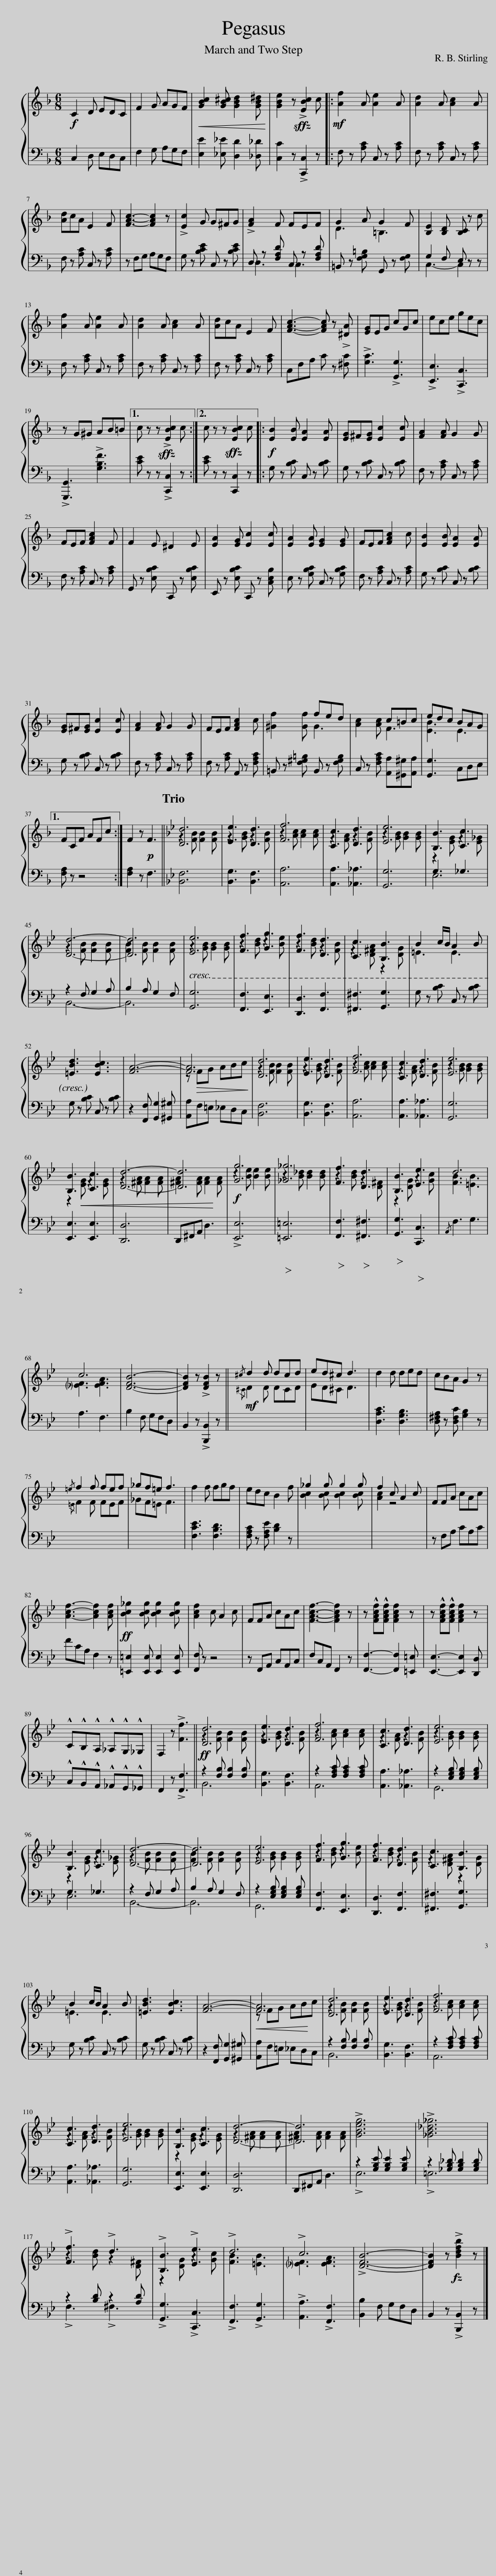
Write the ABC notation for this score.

X:1
%%score { ( 1 4 ) | ( 2 3 ) }
L:1/8
Q:3/8=120
M:6/8
I:linebreak $
K:F
V:1 treble
V:4 treble
V:2 bass
V:3 bass
V:1
!f! C2 D EDC | F2 G AGF |!<(! [GBc]2 [GB^c] [GBd]2 [GB^d]!<)! | [GBe]2 z !>![EBc]2 c |:!mf! [Af]2 A [Ae]2 A | %5
 [Ad]2 A [Ac]2 A |$ [Ad]cA E2 F | [FAc]3- [FAc]2 z | !>![Ec]2 G G^FG | !>![FA]2 F FEF | %10
 G2 A G2 F | [B,E]2 [B,D] [B,C] z c |$ [Af]2 A [Ae]2 A | [Ad]2 A [Ac]2 A | [Ad]cA E2 F | %15
 [FAc]3- [FAc] z !>![^DA] | [EG]EG cGc | ece gec |$ z G^G AB=B |1 c z z !>![EBc]2 c :|2 %20
 c z z [EBc]2 c |:!f! [EB]2 [EB] [EA]2 [EA] | [EG]^F[EG] [Ec]2 [Ec] | [FA]2 [FA] G2 G |$ FEF [FAc]2 F | %25
 F2 E ^D2 E | [EA]2 [EG] [Ec]2 [Ec] | [EA]2 [EA] [EG]2 [EG] | FEF [FAc]2 c | [EB]2 [EB] [EA]2 [EA] |$ %30
 [EG]^F[EG] [Ec]2 [Ec] | [FA]2 [FA] G2 G | FEF [FAc]2 c | [^Gf]2 [Gf] fed | [Ac]2 [Ac] c=Bc | %35
 edc BAG |1$ FCF AFc :| F2 z!p! F3 ||[K:Bb] [Dd]6 | [Ee]3 [Dd]3 | %40
 [Ff]6 | [Cc]3 [Dd]3 | [Ee]6 | [B,B]3 [Cc]3 |$ [Dd]6- | %45
 [Dd]6 | [Ee]6 | [Ff]3 [Gg]3 | [Ff]3 [Dd]3 | [Cc]3 [B,B]3 | %50
 B2 c/B/ A2 B |$ [=EBd]3!mp! [EBc]3 | [FA]6- | [FA]6 |!p! [Dd]6 | %55
 [Ee]3 [Dd]3 | [Ff]6 | [Cc]3 [Dd]3 | [Ee]6 |$ [B,B]3 [Cc]3 | %60
 [Dd]6- | [Dd]6 |!f! [Gg]6 | [_G_g]6 | [Ff]3 [Dd]3 | %65
 [B,B]3 [Ee]3 | d6 |$ c6 | [DFB]6- | [DFB]2 z !>![DFB]2 z || %70
!mf!{/^c} d2 d dcd | ed^c d3 | d2 d ded | cBA G2 z |${/=e} f2 f fef | %75
 _gf=e f3 | f2 f fgf | edc B2 f | _g2 g g2 g | f2 c A2 c | %80
 FFA cAc |$ [Acf]3- [Acf]2 [Acf] |!ff! [Bc_g]2 [Bcg] [Bcg]2 [Bcg] | [Acf]2 c A2 c | FFA cAc | %85
 [FAcf]3- [FAcf]2 z | z !^![FAcf]!^![FAcf] [FAcf]2 z | z !^![FAcf]!^![FAcf] [FAcf]2 z |$ !^!C!^!B,!^!A, !^!_A,!^!G,!^!_G, | F,2 z !>![Ff]3 || %90
!ff! [Dd]6 | [Ee]3 [Dd]3 | [Ff]6 | [Cc]3 [Dd]3 | [Ee]6 |$ %95
 [B,B]3 [Cc]3 | [Dd]6- | [Dd]6 | [Ee]6 | [Ff]3 [Gg]3 | %100
 [Ff]3 [Dd]3 | [Cc]3 [B,B]3 |$ B2 c/B/ A2 B | [=EBd]3 [EBc]3 | [FA]6- | %105
!<(! [FA]6!<)! |!fff! [Dd]6 | [Ee]3 [Dd]3 | [Ff]6 |$ [Cc]3 [Dd]3 | %110
 [Ee]6 | [B,B]3 [Cc]3 | [Dd]6- | [Dd]6 | !>![GBeg]6 | %115
 !>![_GB_d_g]6 |$ !>![Ff]3 !>!d3 | !>![B,B]3 !>![Ee]3 | !>!d6 | !>!c6 | %120
 !>![DFB]6- | [DFB]2 z !>![Bdfb]2 z |] %122
V:2
 C,2 D, E,D,C, | F,2 G, A,G,F, | [E,E]2 [_E,_E] [D,D]2 [_D,_D] | [C,C]2 z !>![C,,C,]2 z |: F, z [A,C] C, z [A,C] | %5
 F, z [A,C] C, z [A,C] |$ F, z [A,C] C, z [A,C] | z F,G, A,G,F, | G, z [B,CE] C, z [B,CE] | D, z [F,A,D] C, z [F,A,D] | %10
 =B,, z [F,G,=B,] G,, z [F,G,] | G,2 F, E, z z |$ F, z [A,C] C, z [A,C] | F, z [A,C] C, z [A,C] | F, z [A,C] C, z [A,C] | %15
 C,F,A, C z [^F,C] | !>![G,C]3 !>![G,,G,]3 | !>![E,,E,]3 !>![C,,C,]3 |$ !>![G,,,G,,]3 !>![G,B,F]3 |1 [CE] z z !>![C,,C,]2 z :|2 %20
 [CE] z z [C,,C,]2 z |: G, z [B,C] C, z [B,C] | G, z [B,C] C, z [B,C] | F, z [A,C] C, z [A,C] |$ F, z [A,C] C, z [A,C] | %25
 G,, z [E,B,C] C,, z [E,B,C] | E,, z [E,B,C] C,, z [C,E,B,] | E, z [G,B,C] C, z [G,B,C] | F, z [A,C] C, z [A,C] | G, z [B,C] C, z [B,C] |$ %30
 G, z [B,C] C, z [B,C] | F, z [A,C] C, z [A,C] | F, z [A,C] A,, z [F,A,C] | =B,, z [F,^G,=B,] B,, z [F,G,B,] | C, z [F,A,C] [A,,A,][^G,,^G,][A,,A,] | %35
 [G,,G,]3 C,D,E, |1$ [F,A,] z z4 :| [F,A,]2 z F,3 ||[K:Bb] [B,,F,]6 | [B,,G,]3 [B,,F,]3 | %40
 [A,,A,]6 | [A,,A,]3 [_A,,_A,]3 | [G,,G,]6 | G,3 _G,3 |$ z2 F, G,2 A, | %45
 B,2 A, G,2 F, | [G,,G,]6 | [F,,F,]3 [E,,E,]3 | [D,,D,]3 [F,,F,]3 | [^F,,^F,]3 [G,,G,]3 | %50
 G, z [B,C] C, z [B,C] |$ G, z [B,C] C, z [B,C] | z2 [F,,F,] [G,,G,]2 [^G,,^G,] | [A,,A,]F,=E, _E,D,C, | [B,,F,]6 | %55
 [B,,G,]3 [B,,F,]3 | [A,,A,]6 | [A,,A,]3 [_A,,_A,]3 | [G,,G,]6 |$ [E,,E,]3 [E,,E,]3 | %60
 [D,,D,]6 | D,,^F,,A,, D,3 | !>![E,,E,]6 | [=E,,=E,]6 | [F,,F,]3 [^F,,^F,]3 | %65
 [G,,G,]3 [C,,C,]3 |{/A,,} F,3 G,3 |$ A,3 F,3 | B,2 F, G,F,D, | B,,2 z !>![B,,,B,,]2 z || %70
 x6 | x6 | [D,A,C]3 [D,G,B,]3 | [D,^F,A,] z [D,F,C] [G,B,]2 z |$ x6 | %75
 x6 | [F,CE]3 [F,B,D]3 | [F,A,C] z [F,A,E] [B,D]2 z | x6 | x6 | %80
 z F,A, CA,C |$ FCA, F,2 z | [=E,,=E,]2 [E,,E,] [E,,E,]2 [E,,E,] | [F,,F,] z z4 | z F,,A,, C,A,,C, | %85
 F,C,A,, F,,2 z | [F,,F,]3- [F,,F,]2 [=E,,=E,] | [E,,E,]3- [E,,E,]2 [D,,D,] |$ !^!C,!^!B,,!^!A,, !^!_A,,!^!G,,!^!_G,, | F,,2 z !>![F,,F,]3 || %90
 z2 [F,B,] [F,B,]2 [F,B,] | [B,,G,]3 [B,,F,]3 | z2 [F,A,C] [F,A,C]2 [F,A,C] | [A,,A,]3 [_A,,_A,]3 | z2 [E,G,B,] [E,G,B,]2 [E,G,B,] |$ %95
 G,3 _G,3 | z2 F, G,2 A, | B,2 A, G,2 F, | z2 [E,G,B,] [E,G,B,]2 [E,G,B,] | [F,,F,]3 [E,,E,]3 | %100
 [D,,D,]3 [F,,F,]3 | [^F,,^F,]3 [G,,G,]3 |$ G, z [B,C] C, z [B,C] | G, z [B,C] C, z [B,C] | z2 [F,,F,] [G,,G,]2 [^G,,^G,] | %105
 [A,,A,]F,=E, _E,D,C, | z2 [F,B,] [F,B,]2 [F,B,] | [B,,G,]3 [B,,F,]3 | z2 [F,A,C] [F,A,C]2 [F,A,C] |$ [A,,A,]3 [_A,,_A,]3 | %110
 [G,,G,]6 | [E,,E,]3 [E,,E,]3 | [D,,D,]6 | D,,^F,,A,, D,3 | z2 [G,B,E] [G,B,E]2 [G,B,E] | %115
 z2 [_G,B,_D] [G,B,D]2 [G,B,D] |$ z2 [B,D] z2 [A,D] | !>![G,,G,]3 !>![C,,C,]3 | !>![F,,F,]3 !>![G,,G,]3 | !>![A,,A,]3 !>![F,,F,]3 | %120
 [B,,B,]2 F, G,F,D, | B,,2 z !>![B,,,B,,]2 z |] %122
V:3
 x6 | x6 | x6 | x6 |: x6 | %5
 x6 |$ x6 | x6 | x6 | D,3 C,3 | %10
 x6 | C,3- C,2 x |$ x6 | x6 | x6 | %15
 x6 | x6 | x6 |$ x6 |1 x6 :|2 %20
 x6 |: x6 | x6 | x6 |$ x6 | %25
 x6 | x6 | x6 | x6 | x6 |$ %30
 x6 | x6 | x6 | x6 | x6 | %35
 x6 |1$ x6 :| x6 ||[K:Bb] x6 | x6 | %40
 x6 | x6 | x6 | E,6 |$ B,,6- | %45
 B,,6 | x6 | x6 | x6 | x6 | %50
 x6 |$ x6 | x6 | x6 | x6 | %55
 x6 | x6 | x6 | x6 |$ x6 | %60
 x6 | x6 | x6 | x6 | x6 | %65
 x6 | x6 |$ x6 | x6 | x6 || %70
 x6 | x6 | x6 | x6 |$ x6 | %75
 x6 | x6 | x6 | x6 | x6 | %80
 x6 |$ x6 | x6 | x6 | x6 | %85
 x6 | x6 | x6 |$ x6 | x6 || %90
 B,,6 | x6 | A,,6 | x6 | G,,6 |$ %95
 E,6 | B,,6- | B,,6 | G,,6 | x6 | %100
 x6 | x6 |$ x6 | x6 | x6 | %105
 x6 | B,,6 | x6 | A,,6 |$ x6 | %110
 x6 | x6 | x6 | x6 | !>!E,6 | %115
 !>!=E,6 |$ !>!F,3 !>!^F,3 | x6 | x6 | x6 | %120
 x6 | x6 |] %122
V:4
 x6 | x6 | x6 | x6 |: x6 | %5
 x6 |$ x6 | x6 | x6 | x6 | %10
 D3 =B,3 | x6 |$ x6 | x6 | x6 | %15
 x6 | x6 | x6 |$ x6 |1 x6 :|2 %20
 x6 |: x6 | x6 | x6 |$ x6 | %25
 x6 | x6 | x6 | x6 | x6 |$ %30
 x6 | x6 | x6 | x3 ^G3 | x3 F3 | %35
 [EB]3 E3 |1$ x6 :| x6 ||[K:Bb] z2 [FB] [FB]2 [FB] | z2 [GB] z2 [FB] | %40
 z2 [Ac] [Ac]2 [Ac] | z2 [FA] z2 [FB] | z2 [GB] [GB]2 [GB] | z2 [EG] z2 [E_G] |$ z2 [FB] [FB]2 [FB] | %45
 [FB]2 [FB] [FB]2 [FB] | z2 [GB] [GB]2 [GB] | z2 [Bd] z2 [Be] | z2 [Bd] z2 [FB] | z2 [D^FA] z2 [DG] | %50
 =E3 E3 |$ x6 | x6 | z!>(! FG ABc!>)! | z2 [FB] [FB]2 [FB] | %55
 z2 [GB] z2 [FB] | z2 [Ac] [Ac]2 [Ac] | z2 [FA] z2 [FB] | z2 [GB] [GB]2 [GB] |$ z2!<(! [EG] z2 [EG] | %60
 z2 [^FA] [FA]2 [FA] | [^FA]2 [FA] [FA]2!<)! [FA] | z2 [Be] [Be]2 [Be] | z2 [B_d] [Bd]2 [Bd] | z2 [Bd] z2 [D^F] | %65
 z2 [DG] z2 [Gc] | [FB]3 [=EB]3 |$ [!courtesy!_EF]3 [EFA]3 | x6 | x6 || %70
{/^C} D2 D DCD | ED^C D3 | x6 | x6 |${/=E} F2 F FEF | %75
 _GF=E F3 | x6 | x6 | [Bc]2 [Bc] [Bc]2 [Bc] | [Ac]2 z4 | %80
 x6 |$ x6 | x6 | x6 | x6 | %85
 x6 | x6 | x6 |$ x6 | x6 || %90
 z2 [FB] [FB]2 [FB] | z2 [GB] z2 [FB] | z2 [Ac] [Ac]2 [Ac] | z2 [FA] z2 [FB] | z2 [GB] [GB]2 [GB] |$ %95
 z2 [EG] z2 [E_G] | z2 [FB] [FB]2 [FB] | [FB]2 [FB] [FB]2 [FB] | z2 [GB] [GB]2 [GB] | z2 [Bd] z2 [Be] | %100
 z2 [Bd] z2 [FB] | z2 [D^FA] z2 [DG] |$ =E3 E3 | x6 | x6 | %105
 z FG ABc | z2 [FB] [FB]2 [FB] | z2 [GB] z2 [FB] | z2 [Ac] [Ac]2 [Ac] |$ z2 [FA] z2 [FB] | %110
 z2 [GB] [GB]2 [GB] | z2 [EG] z2 [EG] | z2 [^FA] [FA]2 [FA] | [^FA]2 [FA] [FA]2 [FA] | x6 | %115
 x6 |$ z2 [Bd] z2 [D^F] | z2 [DG] z2 [Gc] | [FB]3 [=EB]3 | [!courtesy!_EF]3 [EFA]3 | %120
 x6 | x6 |] %122
